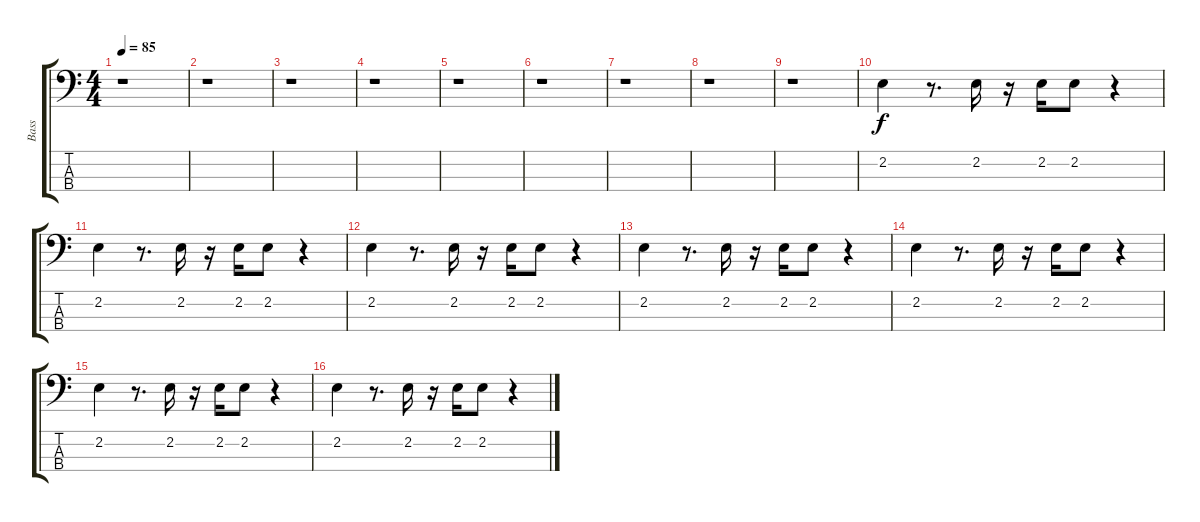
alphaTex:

\track ("Bass" "Bass") {instrument electricbassfinger}
\staff {score tabs}
\tuning (G2 D2 A1 E1) {hide}
\ts (4 4)
\tempo 85
\clef f4
\ks c
r.1{dy f} |
r.1 |
r.1 |
r.1 |
r.1 |
r.1 |
r.1 |
r.1 |
r.1 |
2.2.4 r.8{d} 2.2.16 r.16 2.2.16 2.2.8 r.4 |
2.2.4 r.8{d} 2.2.16 r.16 2.2.16 2.2.8 r.4 |
2.2.4 r.8{d} 2.2.16 r.16 2.2.16 2.2.8 r.4 |
2.2.4 r.8{d} 2.2.16 r.16 2.2.16 2.2.8 r.4 |
2.2.4 r.8{d} 2.2.16 r.16 2.2.16 2.2.8 r.4 |
2.2.4 r.8{d} 2.2.16 r.16 2.2.16 2.2.8 r.4 |
2.2.4 r.8{d} 2.2.16 r.16 2.2.16 2.2.8 r.4
